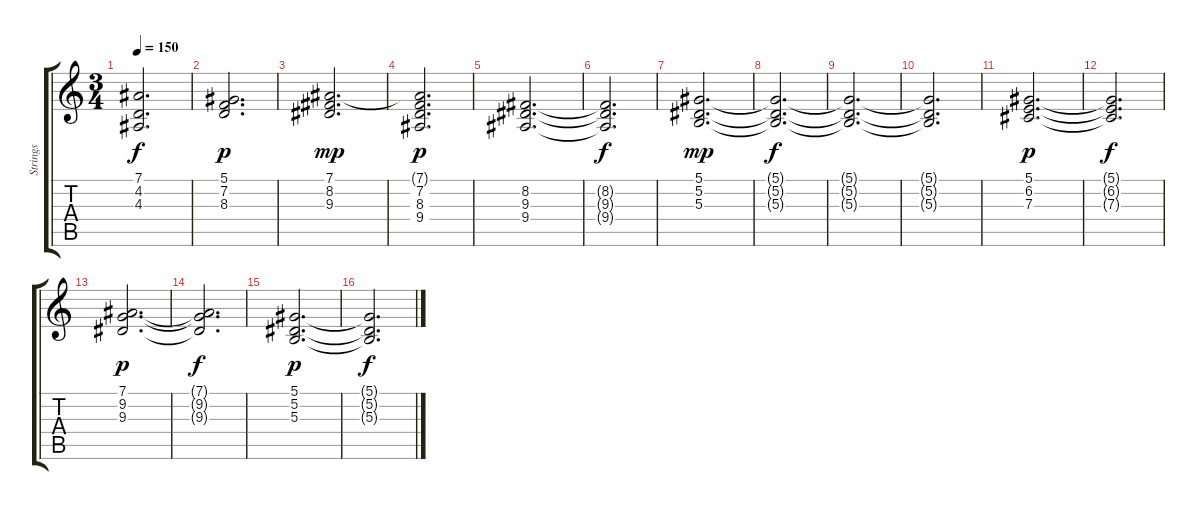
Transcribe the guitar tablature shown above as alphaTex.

\track ("Strings" "Strings") {instrument stringensemble1}
\staff {score tabs}
\tuning (Eb4 Bb3 Gb3 Db3 Ab2 Eb2) {hide}
\ts (3 4)
\tempo 150
\clef g2
\ks c
(7.1{t} 4.2{t} 4.3{t}).2{d dy f} |
(5.1 7.2 8.3).2{d dy p} |
(7.1 8.2 9.3).2{d dy mp} |
(7.1{t} 7.2 8.3 9.4).2{d dy p} |
(8.2 9.3 9.4).2{d} |
(8.2{t} 9.3{t} 9.4{t}).2{d dy f} |
\section ("" "")
(5.1 5.2 5.3).2{d dy mp} |
(5.1{t} 5.2{t} 5.3{t}).2{d dy f} |
(5.1{t} 5.2{t} 5.3{t}).2{d} |
(5.1{t} 5.2{t} 5.3{t}).2{d} |
(5.1 6.2 7.3).2{d dy p} |
(5.1{t} 6.2{t} 7.3{t}).2{d dy f} |
(7.1 9.2 9.3).2{d dy p} |
(7.1{t} 9.2{t} 9.3{t}).2{d dy f} |
(5.1 5.2 5.3).2{d dy p} |
(5.1{t} 5.2{t} 5.3{t}).2{d dy f}
